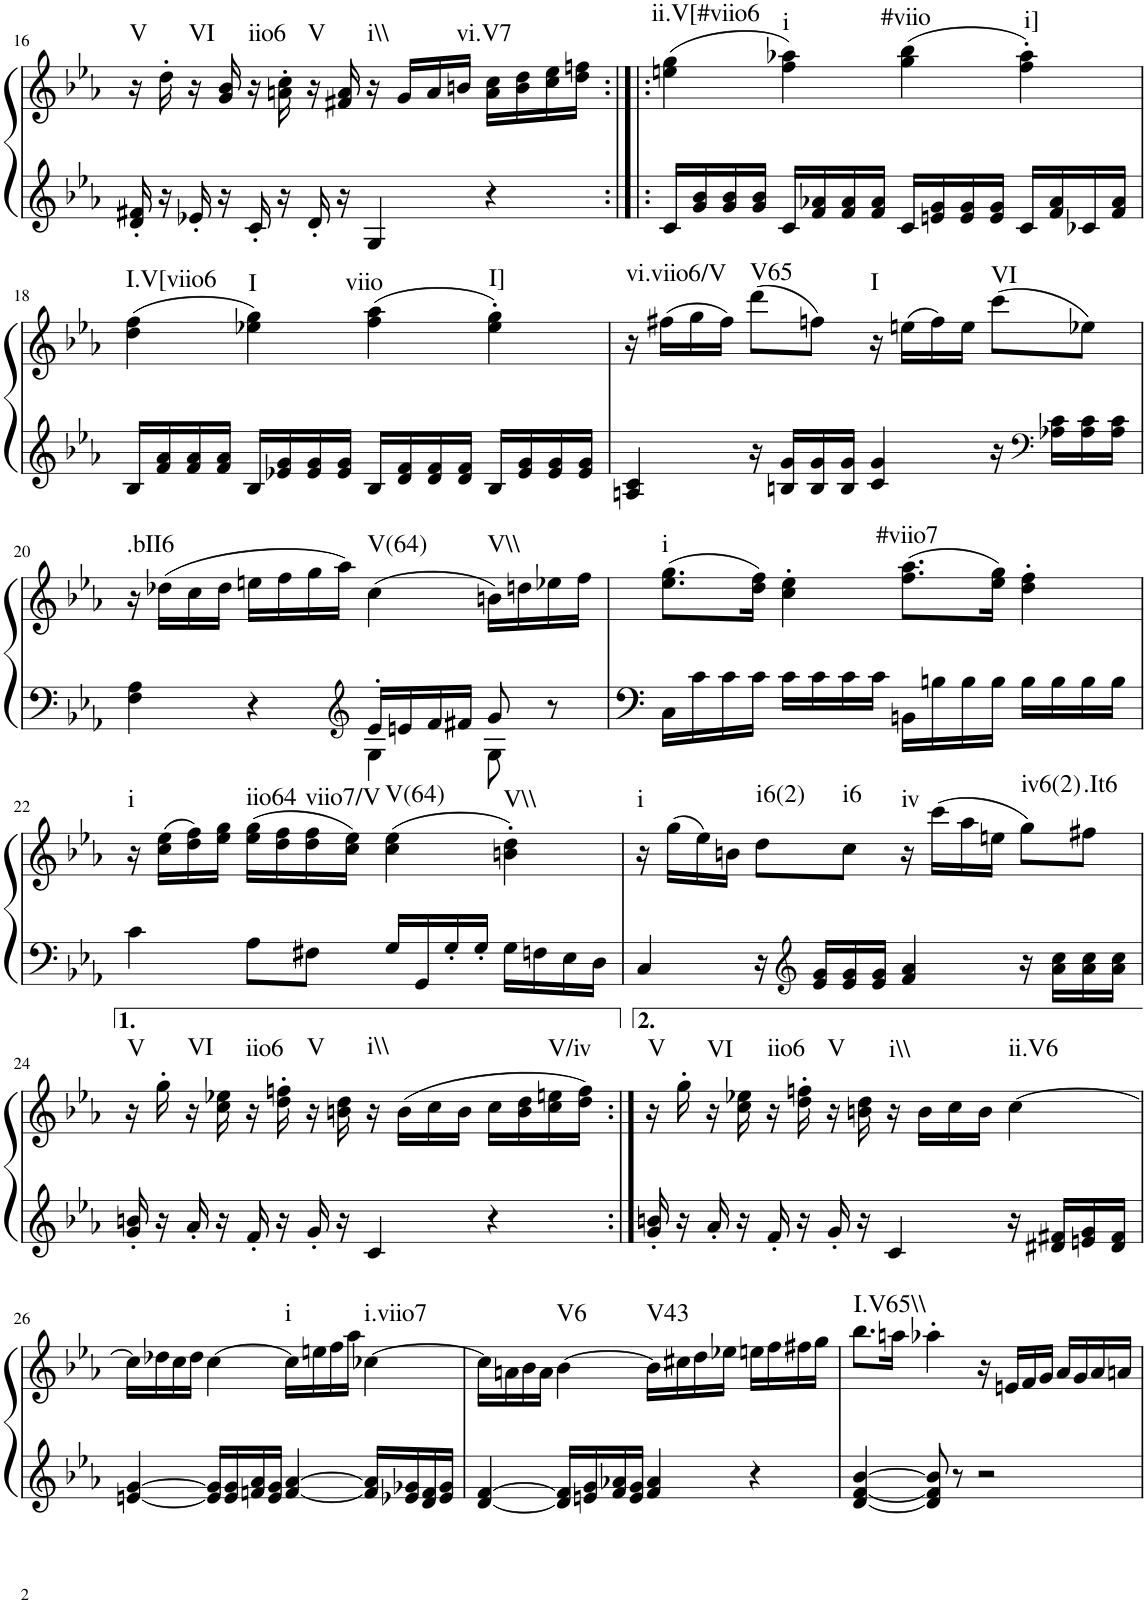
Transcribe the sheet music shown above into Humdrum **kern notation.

**kern	**kern	**harte
*part1	*part1	*part1
*staff2	*staff1	*
*I"Piano, Piano right	*	*
*I'Pno.	*	*
!!LO:PB:g=z
*clefG2	*clefG2	*
*k[b-e-a-]	*k[b-e-a-]	*
*M4/4	*M4/4	*
=16	=16	=16
!	!	!LO:H:kt=V
16d/' 16f#X/'	16r	N
16r	16dd'\	.
!	!	!LO:H:kt=VI
16e-X'/	16r	N
16r	16g/ 16b-/	.
!	!	!LO:H:kt=iio6
16c'/	16r	N
16r	16an\' 16cc\'	.
!	!	!LO:H:kt=V
16d'/	16r	N
16r	16f#X/ 16a/	.
!	!	!LO:H:kt=i\\
4G/	16r	N
.	16g/LL	.
.	16a/	.
!	!	!LO:H:kt=vi.V7
.	16bn/JJ	N
4r	16a\ 16cc\LL	.
.	16b\ 16dd\	.
.	16cc\ 16ee-\	.
.	16dd\ 16ffn\JJ	.
=17:|!|:	=17:|!|:	=17:|!|:
!	!	!LO:H:kt=ii.V[#viio6
16c/LL	(4een\ 4gg\	N
16g/ 16b-/	.	.
16g/ 16b-/	.	.
16g/ 16b-/JJ	.	.
!	!	!LO:H:kt=i
16c/LL	4ff\ 4aa-X\)	N
16f/ 16a-X/	.	.
16f/ 16a-/	.	.
16f/ 16a-/JJ	.	.
!	!	!LO:H:kt=#viio
16c/LL	(4gg\ 4bb-\	N
16en/ 16g/	.	.
16e/ 16g/	.	.
16e/ 16g/JJ	.	.
!	!	!LO:H:kt=i]
16c/LL	4ff\' 4aa-\')	N
16f/ 16a-/	.	.
16c-X/	.	.
16f/ 16a-/JJ	.	.
!!LO:LB:g=z
=18	=18	=18
!	!	!LO:H:kt=I.V[viio6
16B-/LL	(4dd\ 4ff\	N
16f/ 16a-/	.	.
16f/ 16a-/	.	.
16f/ 16a-/JJ	.	.
!	!	!LO:H:kt=I
16B-/LL	4ee-X\ 4gg\)	N
16e-X/ 16g/	.	.
16e-/ 16g/	.	.
16e-/ 16g/JJ	.	.
!	!	!LO:H:kt=viio
16B-/LL	(4ff\ 4aa-\	N
16d/ 16f/	.	.
16d/ 16f/	.	.
16d/ 16f/JJ	.	.
!	!	!LO:H:kt=I]
16B-/LL	4ee-\' 4gg\')	N
16e-/ 16g/	.	.
16e-/ 16g/	.	.
16e-/ 16g/JJ	.	.
=19	=19	=19
!	!	!LO:H:kt=vi.viio6/V
4An/ 4c/	16r	N
.	(16ff#X\LL	.
.	16gg\	.
.	16ff#\JJ)	.
!	!	!LO:H:kt=V65
16r	(8ddd\L	N
16Bn/ 16g/LL	.	.
16B/ 16g/	8ffn\J)	.
16B/ 16g/JJ	.	.
!	!	!LO:H:kt=I
4c/ 4g/	16r	N
.	(16een\LL	.
.	16ff\)	.
.	16ee\JJ	.
!	!	!LO:H:kt=VI
16r	(8ccc\L	N
*clefF4	*	*
16A-X\ 16c\LL	.	.
16A-\ 16c\	8ee-X\J)	.
16A-\ 16c\JJ	.	.
!!LO:LB:g=z
=20	=20	=20
*^	*	*
!	!	!	!LO:H:kt=.bII6
4F\ 4A-\	2ryy	16r	N
.	.	(16dd-X\LL	.
.	.	16cc\	.
.	.	16dd-\JJ	.
4r	.	16een\LL	.
.	.	16ff\	.
.	.	16gg\	.
.	.	16aa-\JJ)	.
*clefG2	*	*	*
!	!	!	!LO:H:kt=V(64)
16e-'/LL	4G\	(4cc\	N
16en/	.	.	.
16f/	.	.	.
16f#X/JJ	.	.	.
!	!	!	!LO:H:kt=V\\
8g/	8G\	16bn\LL)	N
.	.	16ddn\	.
8r	8ryy	16ee-X\	.
.	.	16ff\JJ	.
*v	*v	*	*
=21	=21	=21
!	!	!LO:H:kt=i
16C\LL	(8.ee-\ 8.gg\L	N
16c\	.	.
16c\	.	.
16c\JJ	16dd\ 16ff\Jk)	.
16c\LL	4cc\' 4ee-\'	.
16c\	.	.
16c\	.	.
16c\JJ	.	.
!	!	!LO:H:kt=#viio7
16BBn\LL	(8.ff\ 8.aa-\L	N
16Bn\	.	.
16B\	.	.
16B\JJ	16ee-\ 16gg\Jk)	.
16B\LL	4dd\' 4ff\'	.
16B\	.	.
16B\	.	.
16B\JJ	.	.
!!LO:LB:g=z
=22	=22	=22
!	!	!LO:H:kt=i
4c\	16r	N
.	(16cc\ 16ee-\LL	.
.	16dd\ 16ff\)	.
.	16ee-\ 16gg\JJ	.
!	!	!LO:H:kt=iio64
8A-\L	(16ee-\ 16gg\LL	N
.	16dd\ 16ff\	.
!	!	!LO:H:kt=viio7/V
8F#X\J	16dd\ 16ff\	N
.	16cc\ 16ee-\JJ)	.
!	!	!LO:H:kt=V(64)
16G/LL	(4cc\ 4ee-\	N
16GG/	.	.
16G'/	.	.
16G'/JJ	.	.
!	!	!LO:H:kt=V\\
16G\LL	4bn\' 4dd\')	N
16Fn\	.	.
16E-\	.	.
16D\JJ	.	.
=23	=23	=23
!	!	!LO:H:kt=i
4C/	16r	N
.	(16gg\LL	.
.	16ee-\)	.
.	16bn\JJ	.
!	!	!LO:H:kt=i6(2)
16r	8dd\L	N
*clefG2	*	*
16e-/ 16g/LL	.	.
!	!	!LO:H:kt=i6
16e-/ 16g/	8cc\J	N
16e-/ 16g/JJ	.	.
!	!	!LO:H:kt=iv
4f/ 4a-/	16r	N
.	(16ccc\LL	.
.	16aa-\	.
.	16een\JJ	.
!	!	!LO:H:kt=iv6(2)
16r	8gg\L)	N
16a-\ 16cc\LL	.	.
!	!	!LO:H:kt=.It6
16a-\ 16cc\	8ff#X\J	N
16a-\ 16cc\JJ	.	.
!!LO:LB:g=z
=24	=24	=24
!	!	!LO:H:kt=V
16g/' 16bn/'	16r	N
16r	16gg'\	.
!	!	!LO:H:kt=VI
16a-'/	16r	N
16r	16cc\ 16ee-X\	.
!	!	!LO:H:kt=iio6
16f'/	16r	N
16r	16dd\' 16ffn\'	.
!	!	!LO:H:kt=V
16g'/	16r	N
16r	16bn\ 16dd\	.
!	!	!LO:H:kt=i\\
4c/	16r	N
.	(16b\LL	.
.	16cc\	.
.	16b\JJ	.
4r	16cc\LL	.
.	16b\ 16dd\	.
!	!	!LO:H:kt=V/iv
.	16cc\ 16een\	N
.	16dd\ 16ff\JJ)	.
=25:|!	=25:|!	=25:|!
!	!	!LO:H:kt=V
16g/' 16bn/'	16r	N
16r	16gg'\	.
!	!	!LO:H:kt=VI
16a-'/	16r	N
16r	16cc\ 16ee-X\	.
!	!	!LO:H:kt=iio6
16f'/	16r	N
16r	16dd\' 16ffn\'	.
!	!	!LO:H:kt=V
16g'/	16r	N
16r	16bn\ 16dd\	.
!	!	!LO:H:kt=i\\
4c/	16r	N
.	16b\LL	.
.	16cc\	.
.	16b\JJ	.
!	!	!LO:H:kt=ii.V6
16r	[4cc\	N
16d#X/ 16f#X/LL	.	.
16en/ 16g/	.	.
16d#/ 16f#/JJ	.	.
!!LO:LB:g=z
=26	=26	=26
[4en/ [4g/	16cc\LL]	.
.	16dd-X\	.
.	16cc\	.
.	16dd-\JJ	.
16e/] 16g/]LL	[4cc\	.
16e/ 16g/	.	.
16fn/ 16a-/	.	.
16e/ 16g/JJ	.	.
!	!	!LO:H:kt=i
[4f/ [4a-/	16cc\LL]	N
.	16een\	.
.	16ff\	.
.	16aa-\JJ	.
!	!	!LO:H:kt=i.viio7
16f/] 16a-/]LL	[4cc-X\	N
16e-X/ 16g-X/	.	.
16d/ 16f/	.	.
16e-/ 16g-/JJ	.	.
=27	=27	=27
[4d/ [4f/	16cc-\LL]	.
.	16an\	.
.	16b-\	.
.	16a\JJ	.
!	!	!LO:H:kt=V6
16d/] 16f/]LL	[4b-\	N
16en/ 16g/	.	.
16f/ 16a-X/	.	.
16e/ 16g/JJ	.	.
!	!	!LO:H:kt=V43
4f/ 4a-/	16b-\LL]	N
.	16cc#X\	.
.	16dd\	.
.	16ee-X\JJ	.
4r	16een\LL	.
.	16ff\	.
.	16ff#X\	.
.	16gg\JJ	.
=28	=28	=28
!	!	!LO:H:kt=I.V65\\
[4d/ [4f/ [4b-/	8.bb-\L	N
.	16aan\Jk	.
8d/] 8f/] 8b-/]	4aa-X'\	.
8r	.	.
2r	16r	.
.	16en/LL	.
.	16f/	.
.	16g/JJ	.
.	16a-/LL	.
.	16g/	.
.	16a-/	.
.	16an/JJ	.
=	=	=
*-	*-	*-
